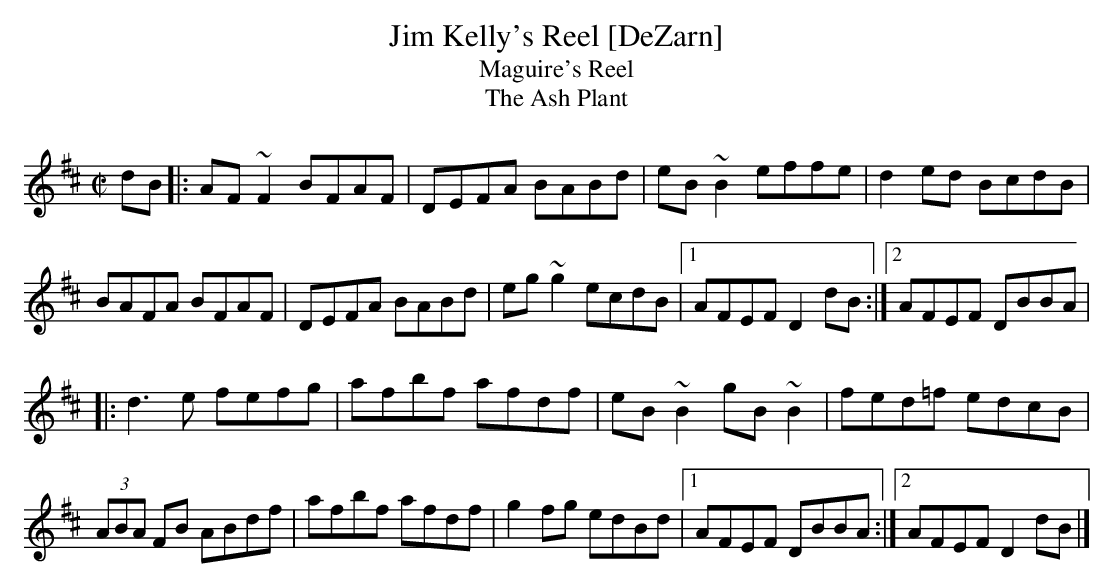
X:1
T:Jim Kelly's Reel [DeZarn]
T:Maguire's Reel
T:Ash Plant, The
M:C|
L:1/8
K:D
dB[|:AF~F2 BFAF|DEFA BABd|eB~B2 effe|d2ed BcdB|!
BAFA BFAF|DEFA BABd|eg~g2 ecdB|1AFEF D2dB:|2AFEF DBBA|!
|:d3e fefg|afbf afdf|eB~B2 gB~B2|fed=f edcB|!
(3ABA FB ABdf|afbf afdf|g2fg edBd|1AFEF DBBA:|2AFEF D2dB|]!
